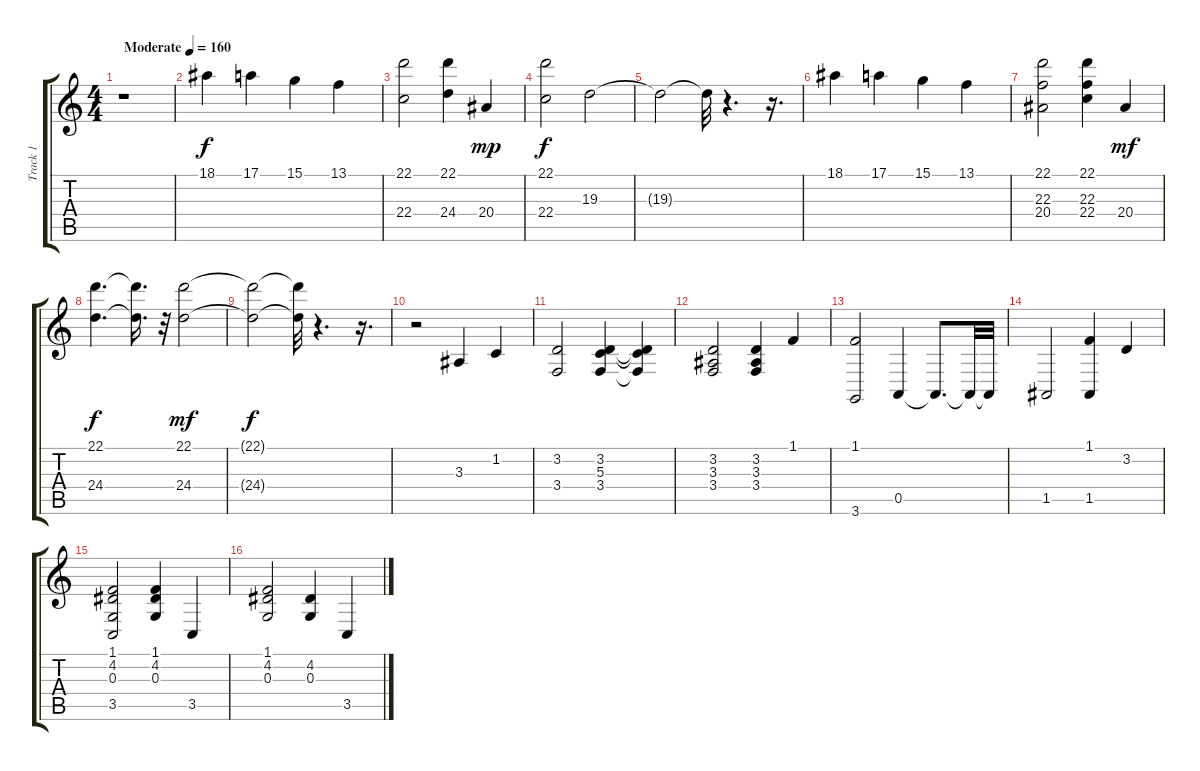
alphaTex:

\track ("Track 1" "Track 1") {instrument acousticgrandpiano}
\staff {score tabs}
\tuning (E4 B3 G3 D3 A2 E2) {hide}
\ts (4 4)
\tempo (160 "Moderate")
\clef g2
\ks c
r.1{dy f instrument acousticgrandpiano} |
18.1.4 17.1.4 15.1.4 13.1.4 |
(22.1 22.4).2 (22.1 24.4).4 20.4.4{dy mp} |
(22.1 22.4).2{dy f} 19.3.2 |
19.3{t}.2 19.3{t}.32 r.4{d} r.16{d} |
18.1.4 17.1.4 15.1.4 13.1.4 |
(22.1 22.3 20.4).2 (22.1 22.3 22.4).4 20.4.4{dy mf} |
(22.1 24.4).4{d dy f} (22.1{t} 24.4{t}).16{d} r.32 (22.1 24.4).2{dy mf} |
(22.1{t} 24.4{t}).2{dy f} (22.1{t} 24.4{t}).32 r.4{d} r.16{d} |
r.2 3.3.4 1.2.4 |
(3.2 3.4).2 (3.2 5.3 3.4).4 (3.2{t} 5.3{t} 3.4{t}).4 |
(3.2 3.3 3.4).2 (3.2 3.3 3.4).4 1.1.4 |
(1.1 3.6).2 0.5.4 0.5{t}.8{d} 0.5{t}.32 0.5{t}.32 |
1.5.2 (1.1 1.5).4 3.2.4 |
(1.1 4.2 0.3 3.5).2 (1.1 4.2 0.3).4 3.5.4 |
(1.1 4.2 0.3).2 (4.2 0.3).4 3.5.4
